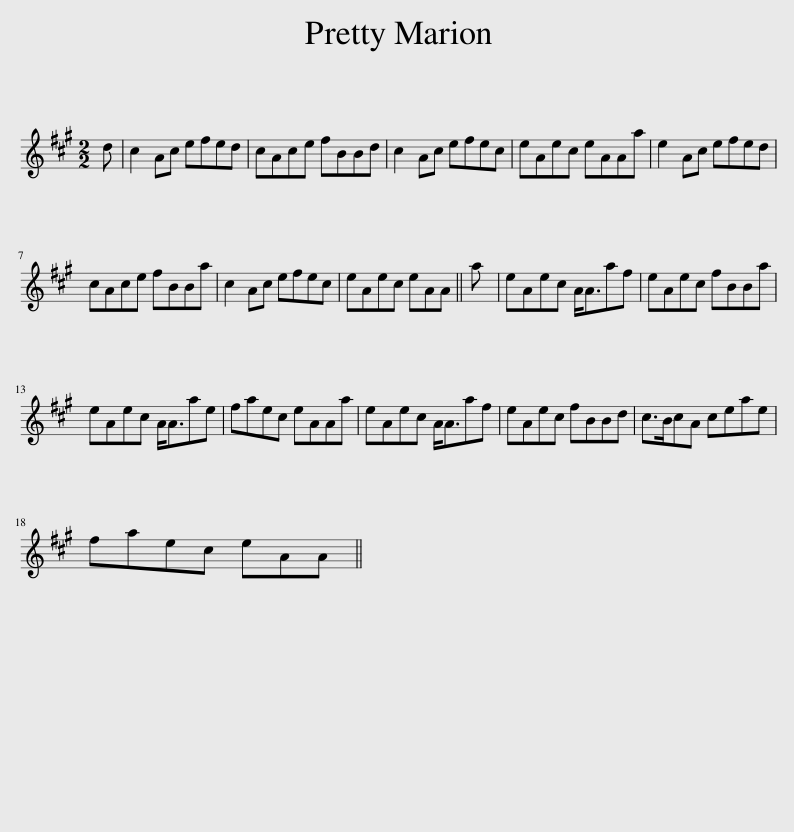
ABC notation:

X:1
L:1/8
M:2/2
I:linebreak $
K:A
V:1 treble
V:1
 d | c2 Ac efed | cAce fBBd | c2 Ac efec | eAec eAAa | %5
 e2 Ac efed |$ cAce fBBa | c2 Ac efec | eAec eAA || a | %10
 eAec A<Aaf | eAec fBBa |$ eAec A<Aae | faec eAAa | eAec A<Aaf | %15
 eAec fBBd | c>BcA ceae |$ faec eAA || %18
